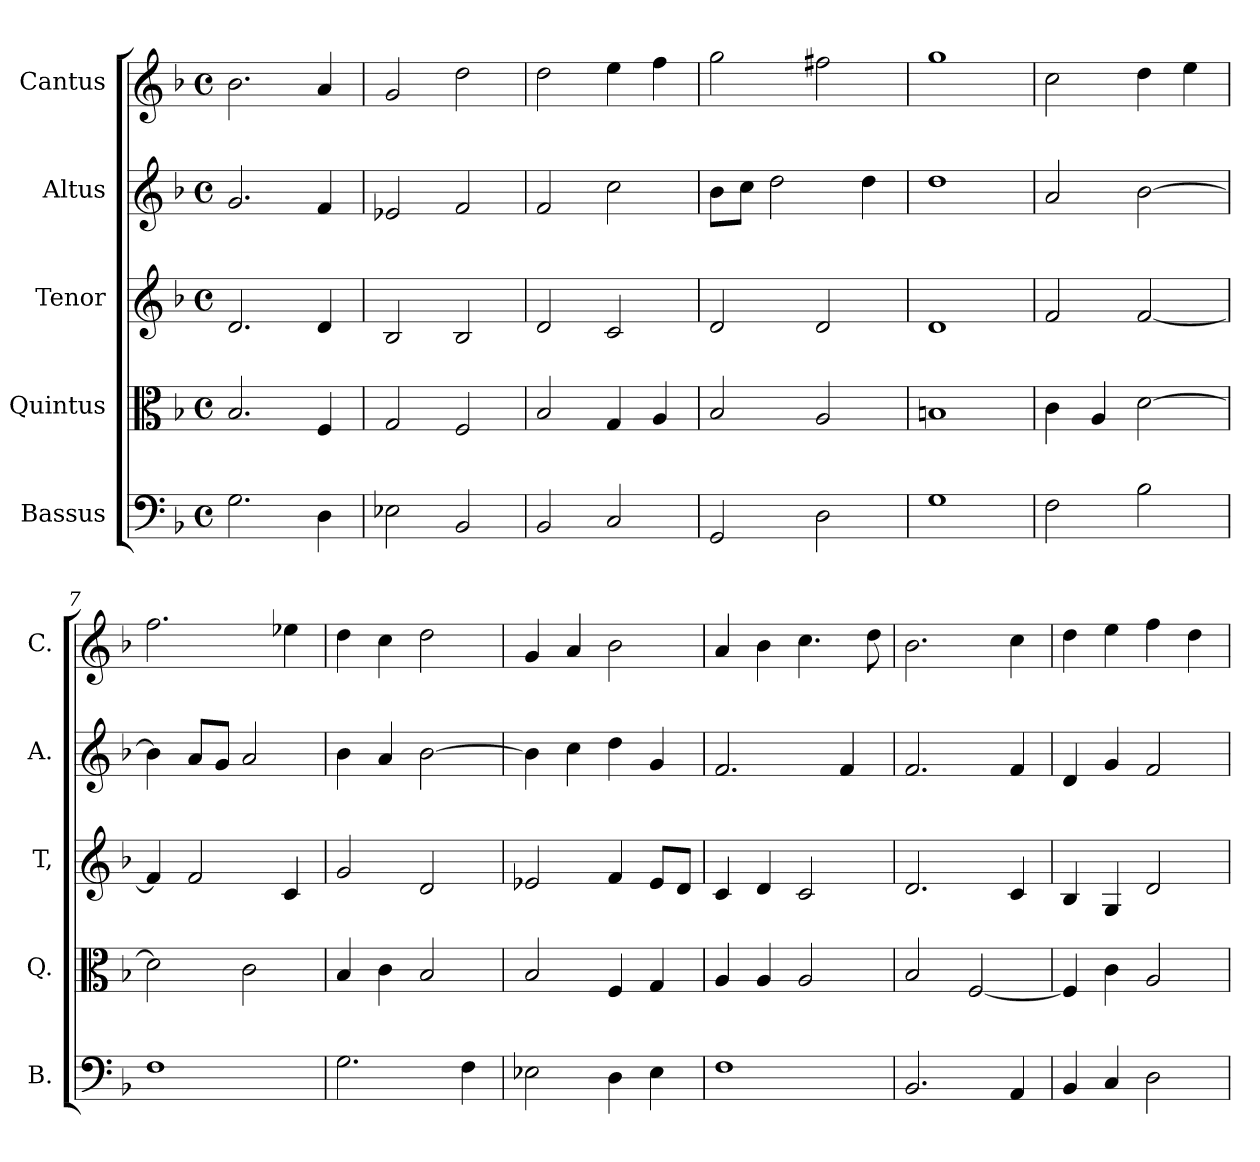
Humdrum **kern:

**kern	**kern	**kern	**kern	**kern
*part5	*part4	*part3	*part2	*part1
*staff5	*staff4	*staff3	*staff2	*staff1
*I"Bassus	*I"Quintus	*I"Tenor	*I"Altus	*I"Cantus
*I'B.	*I'Q.	*I'T,	*I'A.	*I'C.
*clefF4	*clefC3	*clefG2	*clefG2	*clefG2
*k[b-]	*k[b-]	*k[b-]	*k[b-]	*k[b-]
*F:	*F:	*F:	*F:	*F:
*M4/4	*M4/4	*M4/4	*M4/4	*M4/4
*met(c)	*met(c)	*met(c)	*met(c)	*met(c)
=1	=1	=1	=1	=1
2.G\	2.B-/	2.d/	2.g/	2.b-\
4D\	4F/	4d/	4f/	4a/
=2	=2	=2	=2	=2
2E-X\	2G/	2B-/	2e-X/	2g/
2BB-/	2F/	2B-/	2f/	2dd\
=3	=3	=3	=3	=3
2BB-/	2B-/	2d/	2f/	2dd\
2C/	4G/	2c/	2cc\	4ee\
.	4A/	.	.	4ff\
=4	=4	=4	=4	=4
2GG/	2B-/	2d/	8b-\L	2gg\
.	.	.	8cc\J	.
.	.	.	2dd\	.
2D\	2A/	2d/	.	2ff#X\
.	.	.	4dd\	.
!!LO:LB:g=z
=5	=5	=5	=5	=5
1G\	1Bn/	1d/	1dd\	1gg\
=6	=6	=6	=6	=6
2F\	4c\	2f/	2a/	2cc\
.	4A/	.	.	.
2B-\	[2d\	[2f/	[2b-\	4dd\
.	.	.	.	4ee\
=7	=7	=7	=7	=7
1F\	2d\]	4f/]	4b-\]	2.ff\
.	.	2f/	8a/L	.
.	.	.	8g/J	.
.	2c\	.	2a/	.
.	.	4c/	.	4ee-X\
=8	=8	=8	=8	=8
2.G\	4B-/	2g/	4b-\	4dd\
.	4c\	.	4a/	4cc\
.	2B-/	2d/	[2b-\	2dd\
4F\	.	.	.	.
=9	=9	=9	=9	=9
2E-X\	2B-/	2e-X/	4b-\]	4g/
.	.	.	4cc\	4a/
4D\	4F/	4f/	4dd\	2b-\
4E-\	4G/	8e-/L	4g/	.
.	.	8d/J	.	.
=10	=10	=10	=10	=10
1F\	4A/	4c/	2.f/	4a/
.	4A/	4d/	.	4b-\
.	2A/	2c/	.	4.cc\
.	.	.	4f/	.
.	.	.	.	8dd\
=11	=11	=11	=11	=11
2.BB-/	2B-/	2.d/	2.f/	2.b-\
.	[2F/	.	.	.
4AA/	.	4c/	4f/	4cc\
=12	=12	=12	=12	=12
4BB-/	4F/]	4B-/	4d/	4dd\
4C/	4c\	4G/	4g/	4ee\
2D\	2A/	2d/	2f/	4ff\
.	.	.	.	4dd\
=	=	=	=	=
*-	*-	*-	*-	*-
